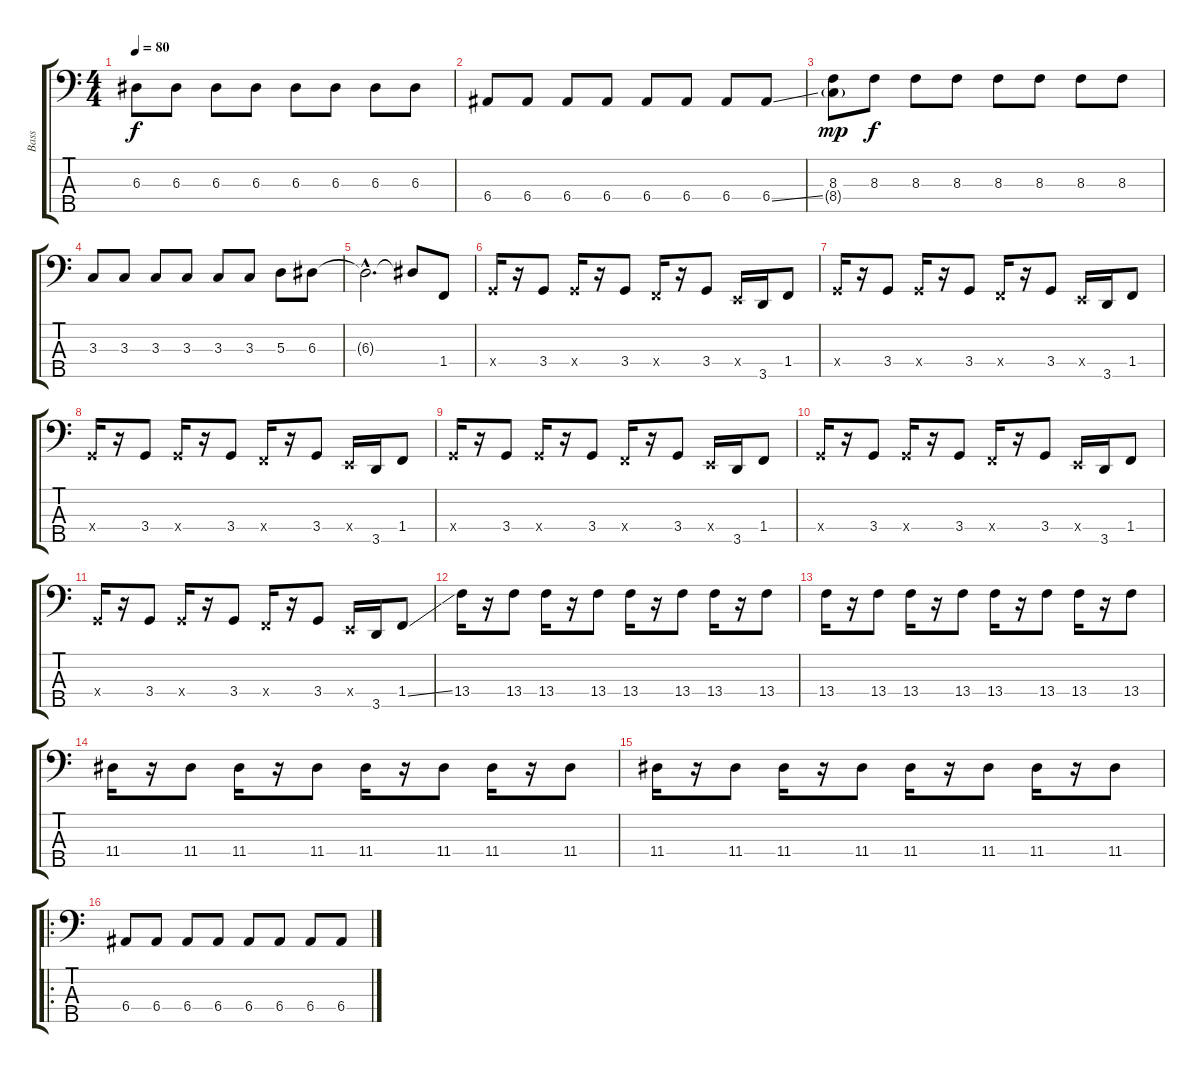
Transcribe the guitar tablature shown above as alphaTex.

\track ("Bass" "Bass") {instrument fretlessbass}
\staff {score tabs}
\tuning (G2 D2 A1 E1 B0) {hide}
\ts (4 4)
\tempo 80
\clef f4
\ks c
6.3.8{dy f} 6.3.8 6.3.8 6.3.8 6.3.8 6.3.8 6.3.8 6.3.8 |
6.4.8 6.4.8 6.4.8 6.4.8 6.4.8 6.4.8 6.4.8 6.4{ss}.8 |
(8.3 8.4{g}).8{dy mp} 8.3.8{dy f} 8.3.8 8.3.8 8.3.8 8.3.8 8.3.8 8.3.8 |
3.3.8 3.3.8 3.3.8 3.3.8 3.3.8 3.3.8 5.3.8 6.3.8 |
6.3{hac t}.2{d} 6.3{t}.8 1.4.8 |
3.4{x}.16 r.16 3.4.8 3.4{x}.16 r.16 3.4.8 1.4{x}.16 r.16 3.4.8 0.4{x}.16 3.5.16 1.4.8 |
3.4{x}.16 r.16 3.4.8 3.4{x}.16 r.16 3.4.8 1.4{x}.16 r.16 3.4.8 0.4{x}.16 3.5.16 1.4.8 |
3.4{x}.16 r.16 3.4.8 3.4{x}.16 r.16 3.4.8 1.4{x}.16 r.16 3.4.8 0.4{x}.16 3.5.16 1.4.8 |
3.4{x}.16 r.16 3.4.8 3.4{x}.16 r.16 3.4.8 1.4{x}.16 r.16 3.4.8 0.4{x}.16 3.5.16 1.4.8 |
3.4{x}.16 r.16 3.4.8 3.4{x}.16 r.16 3.4.8 1.4{x}.16 r.16 3.4.8 0.4{x}.16 3.5.16 1.4.8 |
3.4{x}.16 r.16 3.4.8 3.4{x}.16 r.16 3.4.8 1.4{x}.16 r.16 3.4.8 0.4{x}.16 3.5.16 1.4{ss}.8 |
13.4.16 r.16 13.4.8 13.4.16 r.16 13.4.8 13.4.16 r.16 13.4.8 13.4.16 r.16 13.4.8 |
13.4.16 r.16 13.4.8 13.4.16 r.16 13.4.8 13.4.16 r.16 13.4.8 13.4.16 r.16 13.4.8 |
11.4.16 r.16 11.4.8 11.4.16 r.16 11.4.8 11.4.16 r.16 11.4.8 11.4.16 r.16 11.4.8 |
11.4.16 r.16 11.4.8 11.4.16 r.16 11.4.8 11.4.16 r.16 11.4.8 11.4.16 r.16 11.4.8 |
\ro
6.4.8 6.4.8 6.4.8 6.4.8 6.4.8 6.4.8 6.4.8 6.4{ss}.8
